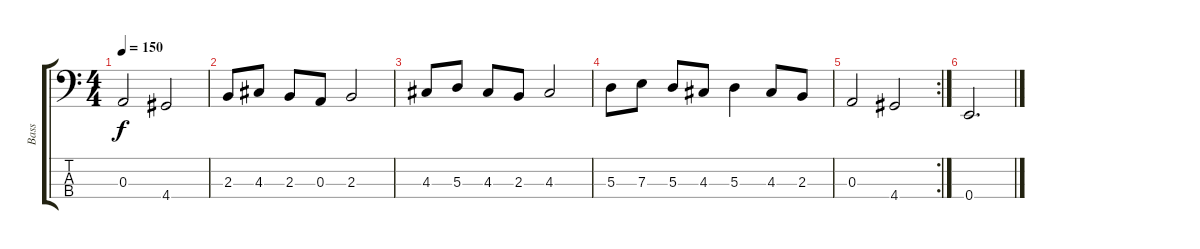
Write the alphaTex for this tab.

\track ("Bass" "Bass") {instrument electricbassfinger}
\staff {score tabs}
\tuning (G2 D2 A1 E1) {hide}
\ts (4 4)
\tempo 150
\clef f4
\ks c
0.3.2{dy f} 4.4.2 |
2.3.8 4.3.8 2.3.8 0.3.8 2.3.2 |
4.3.8 5.3.8 4.3.8 2.3.8 4.3.2 |
5.3.8 7.3.8 5.3.8 4.3.8 5.3.4 4.3.8 2.3.8 |
\rc 2
0.3.2 4.4.2 |
0.4.2{d}
